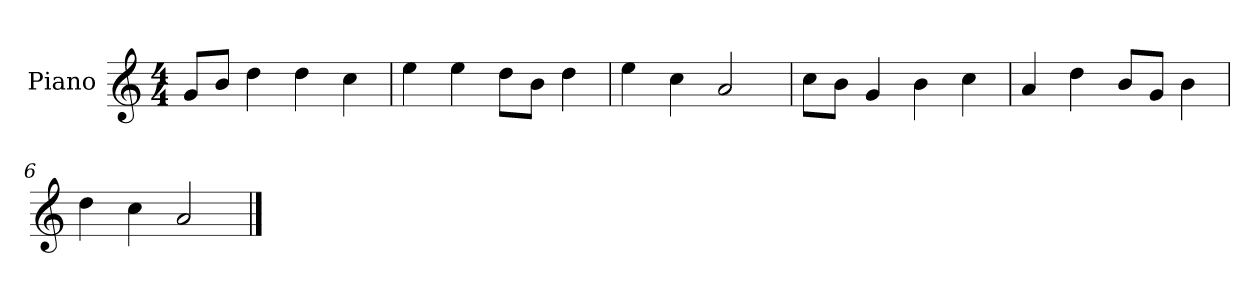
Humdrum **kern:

**kern
*part1
*staff1
*I"Piano
*I'P-no
*clefG2
*k[]
*M4/4
*MM90
=1
8g/L
8b/J
4dd\
4dd\
4cc\
=2
4ee\
4ee\
8dd\L
8b\J
4dd\
=3
4ee\
4cc\
2a/
=4
8cc\L
8b\J
4g/
4b\
4cc\
=5
4a/
4dd\
8b/L
8g/J
4b\
=6
4dd\
4cc\
2a/
==
*-
